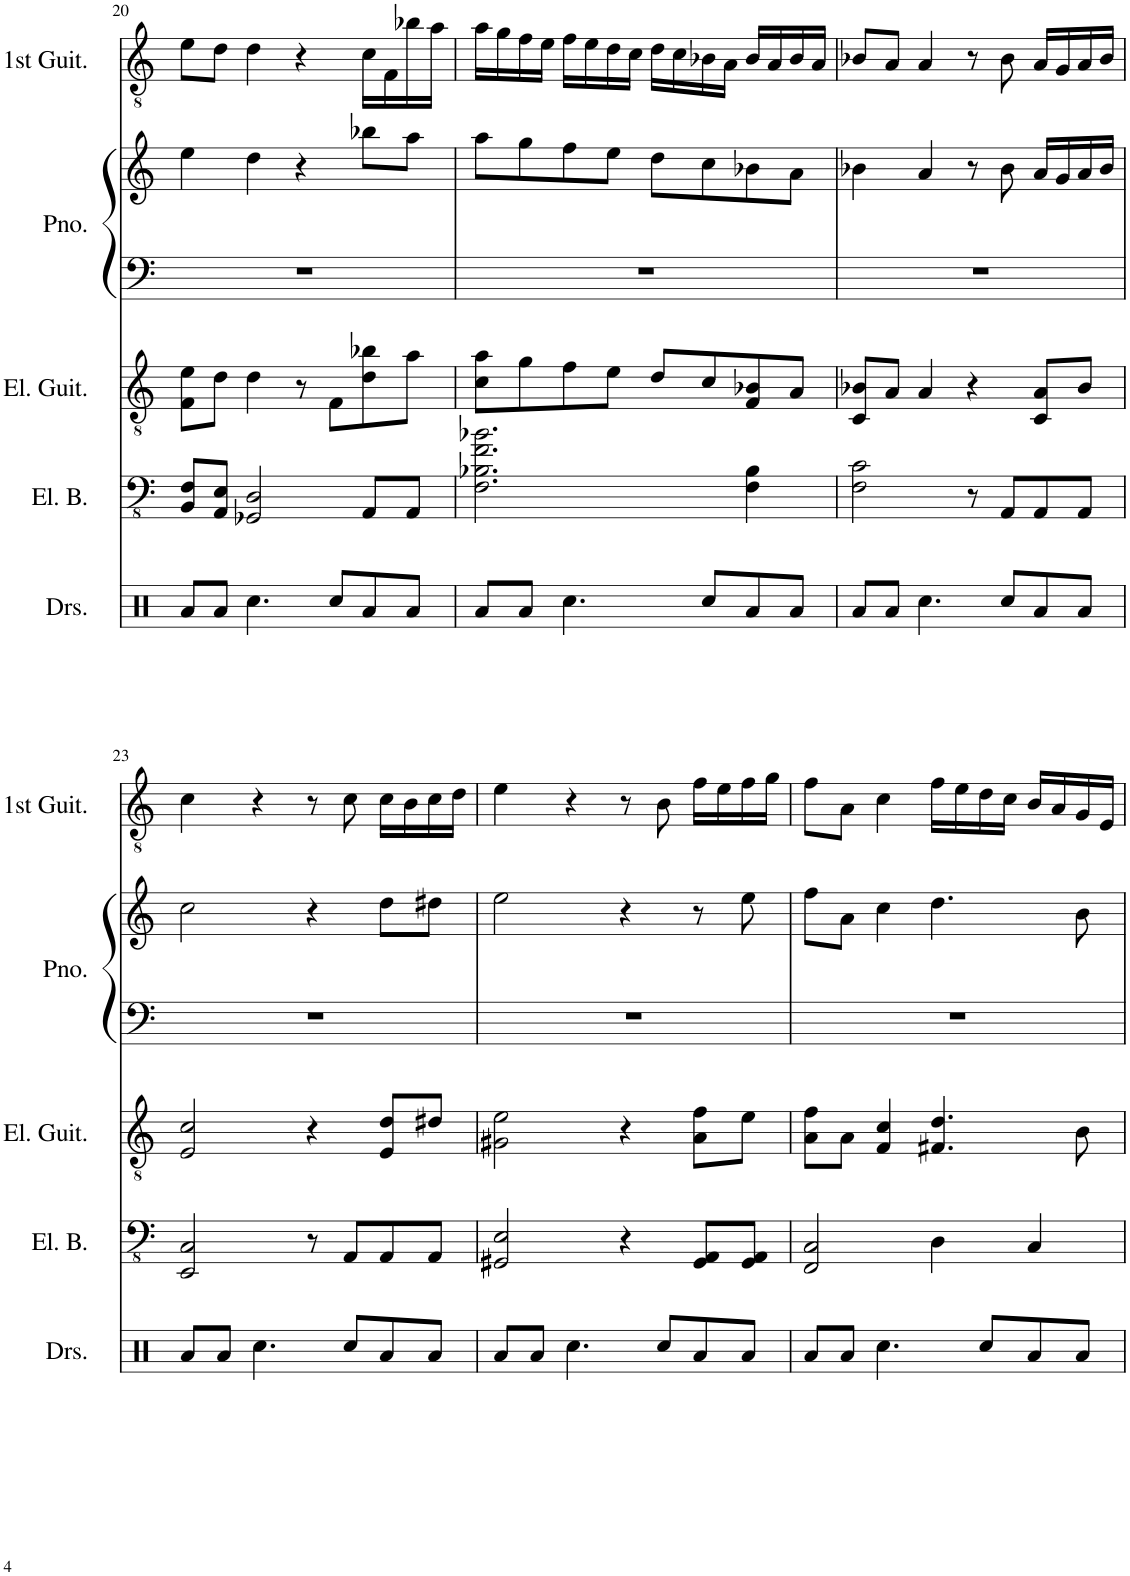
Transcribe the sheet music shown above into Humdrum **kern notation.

**kern	**kern	**kern	**kern	**kern	**kern
*part5	*part4	*part3	*part2	*part2	*part1
*staff6	*staff5	*staff4	*staff3	*staff2	*staff1
*I"Drumset	*I"Electric Bass	*I"Electric Guitar	*I"Piano	*	*I"First Guitar
*I'Drs.	*I'El. B.	*I'El. Guit.	*I'Pno.	*	*
!!LO:PB:g=z
*clefX	*clefFv4	*clefGv2	*clefF4	*clefG2	*clefGv2
*k[]	*k[]	*k[]	*k[]	*k[]	*k[]
*M4/4	*M4/4	*M4/4	*M4/4	*M4/4	*M4/4
=20	=20	=20	=20	=20	=20
8Ra/L	8BBB/ 8FF/L	8F\ 8e\L	1r	4ee\	8e\L
8Ra/J	8AAA/ 8EE/J	8d\J	.	.	8d\J
4.Rcc\	2GGG-X/ 2DD/	4d\	.	4dd\	4d\
.	.	8r	.	4r	4r
8Rcc/L	.	8F\L	.	.	.
8Ra/	8AAA/L	8d\ 8b-X\	.	8bb-X\L	16c\LL
.	.	.	.	.	16F\
8Ra/J	8AAA/J	8a\J	.	8aa\J	16b-X\
.	.	.	.	.	16a\JJ
=21	=21	=21	=21	=21	=21
8Ra/L	2.FF\ 2.BB-X\ 2.F\ 2.B-X\	8c\ 8a\L	1r	8aa\L	16a\LL
.	.	.	.	.	16g\
8Ra/J	.	8g\	.	8gg\	16f\
.	.	.	.	.	16e\JJ
4.Rcc\	.	8f\	.	8ff\	16f\LL
.	.	.	.	.	16e\
.	.	8e\J	.	8ee\J	16d\
.	.	.	.	.	16c\JJ
.	.	8d/L	.	8dd\L	16d\LL
.	.	.	.	.	16c\
8Rcc/L	.	8c/	.	8cc\	16B-X\
.	.	.	.	.	16A\JJ
8Ra/	4FF\ 4BB-\	8F/ 8B-X/	.	8b-X\	16B-/LL
.	.	.	.	.	16A/
8Ra/J	.	8A/J	.	8a\J	16B-/
.	.	.	.	.	16A/JJ
=22	=22	=22	=22	=22	=22
8Ra/L	2FF\ 2C\	8C/ 8B-X/L	1r	4b-X\	8B-X/L
8Ra/J	.	8A/J	.	.	8A/J
4.Rcc\	.	4A/	.	4a/	4A/
.	8r	4r	.	8r	8r
8Rcc/L	8AAA/L	.	.	8b-\	8B-\
8Ra/	8AAA/	8C/ 8A/L	.	16a/LL	16A/LL
.	.	.	.	16g/	16G/
8Ra/J	8AAA/J	8B-/J	.	16a/	16A/
.	.	.	.	16b-/JJ	16B-/JJ
!!LO:LB:g=z
=23	=23	=23	=23	=23	=23
8Ra/L	2EEE/ 2CC/	2E/ 2c/	1r	2cc\	4c\
8Ra/J	.	.	.	.	.
4.Rcc\	.	.	.	.	4r
.	8r	4r	.	4r	8r
8Rcc/L	8AAA/L	.	.	.	8c\
8Ra/	8AAA/	8E/ 8d/L	.	8dd\L	16c\LL
.	.	.	.	.	16B\
8Ra/J	8AAA/J	8d#X/J	.	8dd#X\J	16c\
.	.	.	.	.	16d\JJ
=24	=24	=24	=24	=24	=24
8Ra/L	2GGG#X/ 2EE/	2G#X\ 2e\	1r	2ee\	4e\
8Ra/J	.	.	.	.	.
4.Rcc\	.	.	.	.	4r
.	4r	4r	.	4r	8r
8Rcc/L	.	.	.	.	8B\
8Ra/	8GGG#/ 8AAA/L	8A\ 8f\L	.	8r	16f\LL
.	.	.	.	.	16e\
8Ra/J	8GGG#/ 8AAA/J	8e\J	.	8ee\	16f\
.	.	.	.	.	16g\JJ
=25	=25	=25	=25	=25	=25
8Ra/L	2FFF/ 2CC/	8A\ 8f\L	1r	8ff\L	8f\L
8Ra/J	.	8A\J	.	8a\J	8A\J
4.Rcc\	.	4F/ 4c/	.	4cc\	4c\
.	4DD\	4.F#X/ 4.d/	.	4.dd\	16f\LL
.	.	.	.	.	16e\
8Rcc/L	.	.	.	.	16d\
.	.	.	.	.	16c\JJ
8Ra/	4CC/	.	.	.	16B/LL
.	.	.	.	.	16A/
8Ra/J	.	8B\	.	8b\	16G/
.	.	.	.	.	16E/JJ
=	=	=	=	=	=
*-	*-	*-	*-	*-	*-
